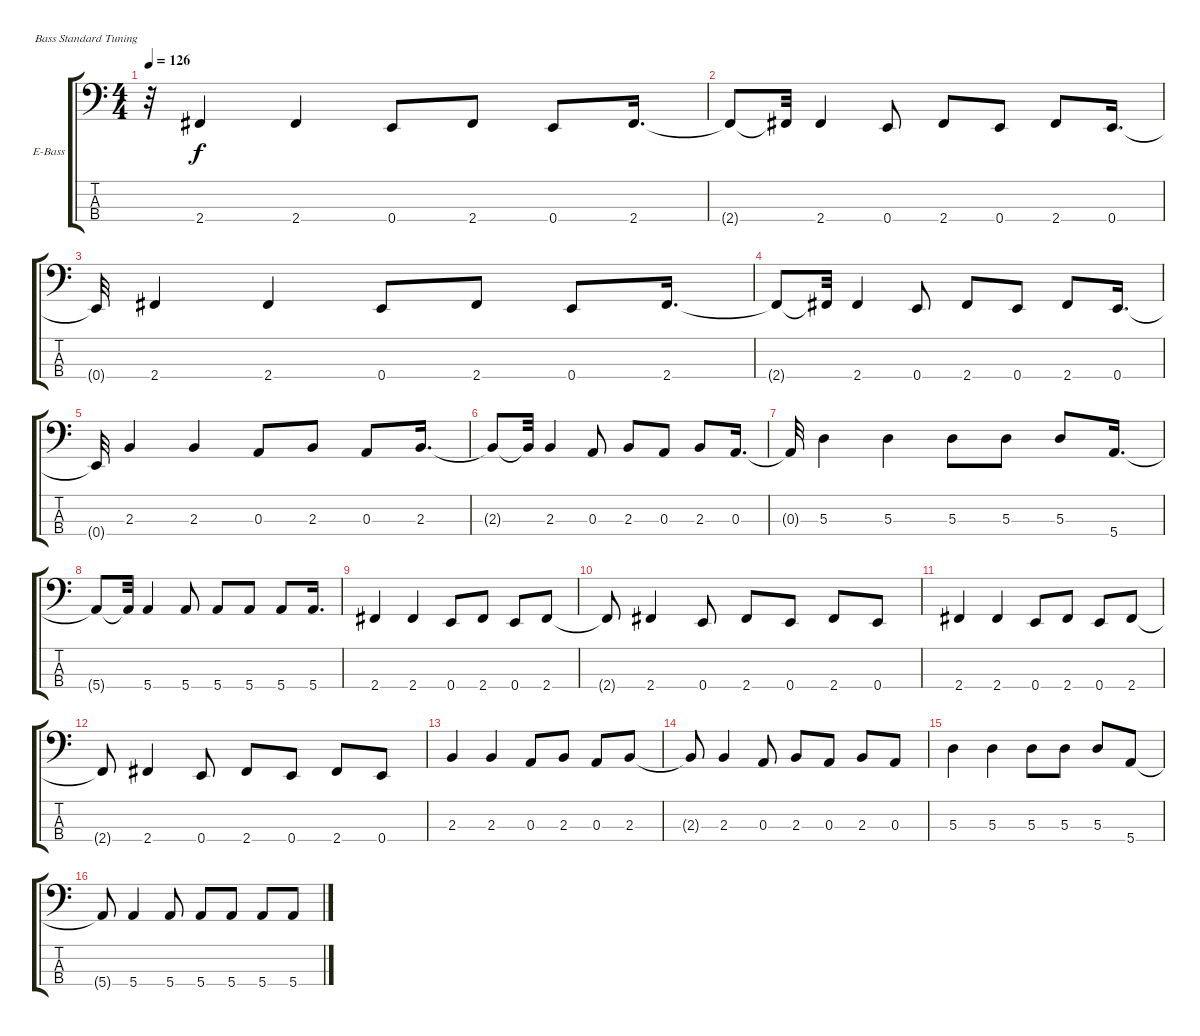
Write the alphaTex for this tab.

\bracketExtendMode groupsimilarinstruments
\firstSystemTrackNameOrientation horizontal
\otherSystemsTrackNameOrientation horizontal
\track ("Basso" "E-Bass") {instrument electricbassfinger}
\staff {score tabs}
\tuning (G2 D2 A1 E1)
\ts (4 4)
\tempo 126
\clef f4
\ks c
r.32{dy f} 2.4.4 2.4.4 0.4.8 2.4.8 0.4.8 2.4.16{d} |
2.4{t}.8 2.4{t}.32 2.4.4 0.4.8 2.4.8 0.4.8 2.4.8 0.4.16{d} |
0.4{t}.32 2.4.4 2.4.4 0.4.8 2.4.8 0.4.8 2.4.16{d} |
2.4{t}.8 2.4{t}.32 2.4.4 0.4.8 2.4.8 0.4.8 2.4.8 0.4.16{d} |
0.4{t}.32 2.3.4 2.3.4 0.3.8 2.3.8 0.3.8 2.3.16{d} |
2.3{t}.8 2.3{t}.32 2.3.4 0.3.8 2.3.8 0.3.8 2.3.8 0.3.16{d} |
0.3{t}.32 5.3.4 5.3.4 5.3.8 5.3.8 5.3.8 5.4.16{d} |
5.4{t}.8 5.4{t}.32 5.4.4 5.4.8 5.4.8 5.4.8 5.4.8 5.4.16{d} |
2.4.4 2.4.4 0.4.8 2.4.8 0.4.8 2.4.8 |
2.4{t}.8 2.4.4 0.4.8 2.4.8 0.4.8 2.4.8 0.4.8 |
2.4.4 2.4.4 0.4.8 2.4.8 0.4.8 2.4.8 |
2.4{t}.8 2.4.4 0.4.8 2.4.8 0.4.8 2.4.8 0.4.8 |
2.3.4 2.3.4 0.3.8 2.3.8 0.3.8 2.3.8 |
2.3{t}.8 2.3.4 0.3.8 2.3.8 0.3.8 2.3.8 0.3.8 |
5.3.4 5.3.4 5.3.8 5.3.8 5.3.8 5.4.8 |
5.4{t}.8 5.4.4 5.4.8 5.4.8 5.4.8 5.4.8 5.4.8
